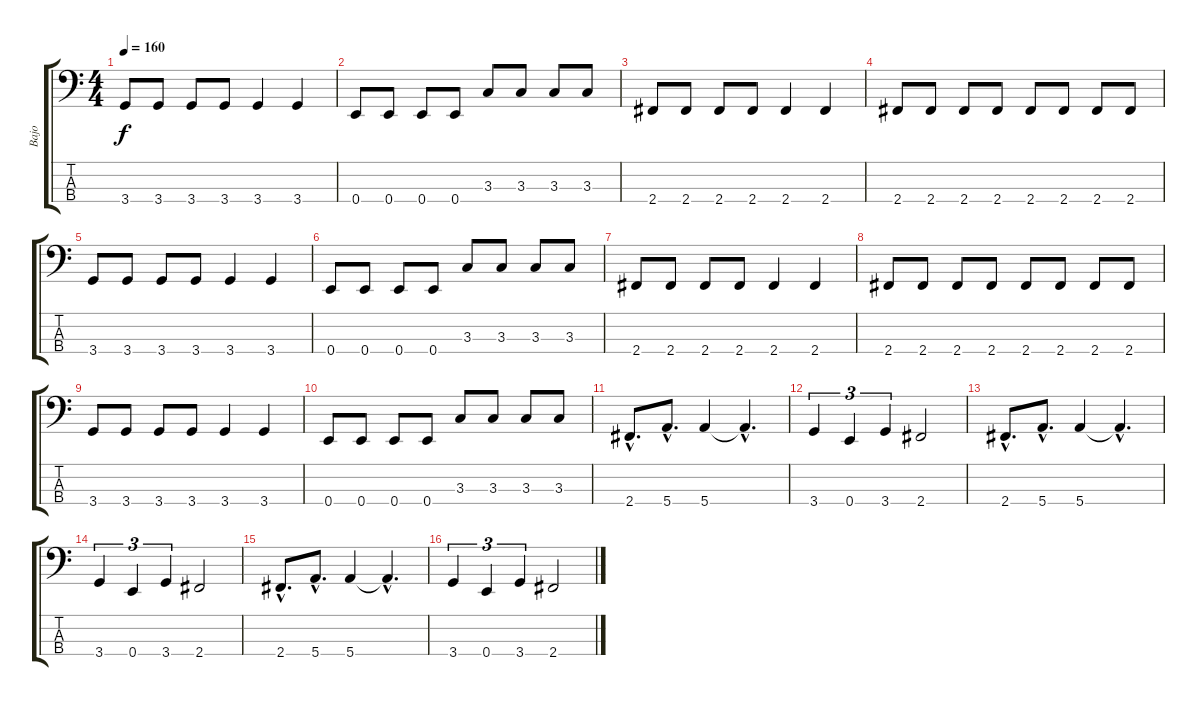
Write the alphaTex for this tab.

\track ("Bajo" "Bajo") {instrument electricbasspick}
\staff {score tabs}
\tuning (G2 D2 A1 E1) {hide}
\ts (4 4)
\tempo 160
\clef f4
\ks c
3.4.8{dy f} 3.4.8 3.4.8 3.4.8 3.4.4 3.4.4 |
0.4.8 0.4.8 0.4.8 0.4.8 3.3.8 3.3.8 3.3.8 3.3.8 |
2.4.8 2.4.8 2.4.8 2.4.8 2.4.4 2.4.4 |
2.4.8 2.4.8 2.4.8 2.4.8 2.4.8 2.4.8 2.4.8 2.4.8 |
3.4.8 3.4.8 3.4.8 3.4.8 3.4.4 3.4.4 |
0.4.8 0.4.8 0.4.8 0.4.8 3.3.8 3.3.8 3.3.8 3.3.8 |
2.4.8 2.4.8 2.4.8 2.4.8 2.4.4 2.4.4 |
2.4.8 2.4.8 2.4.8 2.4.8 2.4.8 2.4.8 2.4.8 2.4.8 |
3.4.8 3.4.8 3.4.8 3.4.8 3.4.4 3.4.4 |
0.4.8 0.4.8 0.4.8 0.4.8 3.3.8 3.3.8 3.3.8 3.3.8 |
2.4{hac}.8{d} 5.4{hac}.8{d} 5.4.4 5.4{hac t}.4{d} |
3.4.4{tu (3 2)} 0.4.4{tu (3 2)} 3.4.4{tu (3 2)} 2.4.2 |
2.4{hac}.8{d} 5.4{hac}.8{d} 5.4.4 5.4{hac t}.4{d} |
3.4.4{tu (3 2)} 0.4.4{tu (3 2)} 3.4.4{tu (3 2)} 2.4.2 |
2.4{hac}.8{d} 5.4{hac}.8{d} 5.4.4 5.4{hac t}.4{d} |
3.4.4{tu (3 2)} 0.4.4{tu (3 2)} 3.4.4{tu (3 2)} 2.4.2
